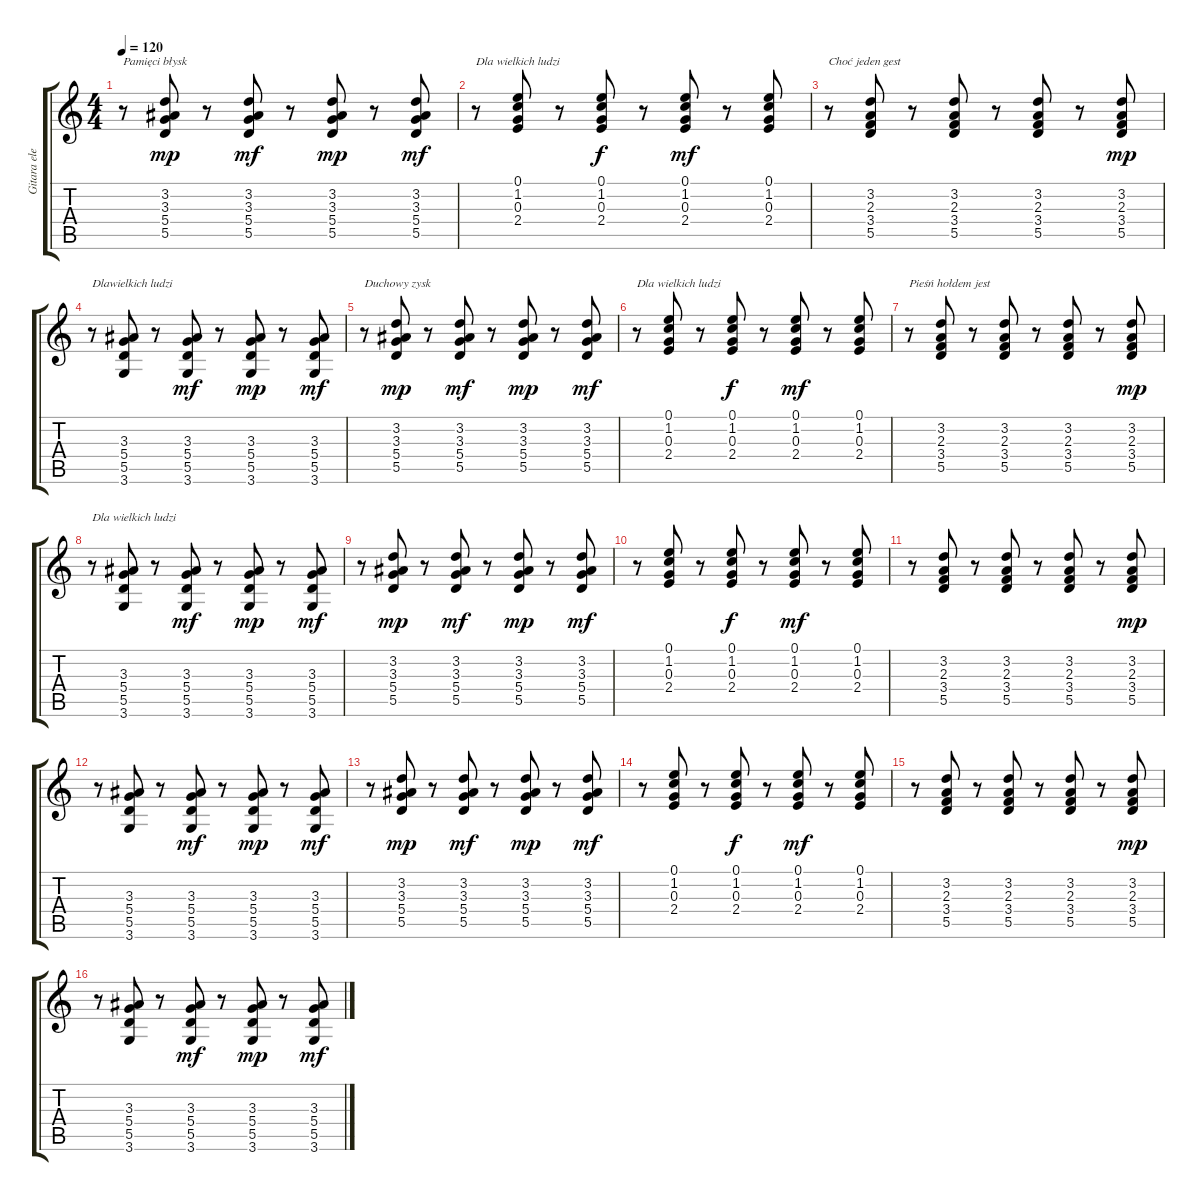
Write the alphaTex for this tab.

\track ("Gitara elektryczna" "Gitara ele") {instrument distortionguitar}
\staff {score tabs}
\tuning (E4 B3 G3 D3 A2 E2) {hide}
\ts (4 4)
\tempo 120
\clef g2
\ks c
r.8{txt "Pamięci błysk" dy mf} (3.2 3.3 5.4 5.5).8{dy mp} r.8 (3.2 3.3 5.4 5.5).8{dy mf} r.8 (3.2 3.3 5.4 5.5).8{dy mp} r.8 (3.2 3.3 5.4 5.5).8{dy mf} |
r.8{txt "Dla wielkich ludzi"} (0.1 1.2 0.3 2.4).8 r.8 (0.1 1.2 0.3 2.4).8{dy f} r.8 (0.1 1.2 0.3 2.4).8{dy mf} r.8 (0.1 1.2 0.3 2.4).8 |
r.8{txt "Choć jeden gest"} (3.2 2.3 3.4 5.5).8 r.8 (3.2 2.3 3.4 5.5).8 r.8 (3.2 2.3 3.4 5.5).8 r.8 (3.2 2.3 3.4 5.5).8{dy mp} |
r.8{txt "Dlawielkich ludzi"} (3.3 5.4 5.5 3.6).8 r.8 (3.3 5.4 5.5 3.6).8{dy mf} r.8 (3.3 5.4 5.5 3.6).8{dy mp} r.8 (3.3 5.4 5.5 3.6).8{dy mf} |
r.8{txt "Duchowy zysk"} (3.2 3.3 5.4 5.5).8{dy mp} r.8 (3.2 3.3 5.4 5.5).8{dy mf} r.8 (3.2 3.3 5.4 5.5).8{dy mp} r.8 (3.2 3.3 5.4 5.5).8{dy mf} |
r.8{txt "Dla wielkich ludzi"} (0.1 1.2 0.3 2.4).8 r.8 (0.1 1.2 0.3 2.4).8{dy f} r.8 (0.1 1.2 0.3 2.4).8{dy mf} r.8 (0.1 1.2 0.3 2.4).8 |
r.8{txt "Pieśń hołdem jest"} (3.2 2.3 3.4 5.5).8 r.8 (3.2 2.3 3.4 5.5).8 r.8 (3.2 2.3 3.4 5.5).8 r.8 (3.2 2.3 3.4 5.5).8{dy mp} |
r.8{txt "Dla wielkich ludzi"} (3.3 5.4 5.5 3.6).8 r.8 (3.3 5.4 5.5 3.6).8{dy mf} r.8 (3.3 5.4 5.5 3.6).8{dy mp} r.8 (3.3 5.4 5.5 3.6).8{dy mf} |
r.8 (3.2 3.3 5.4 5.5).8{dy mp} r.8 (3.2 3.3 5.4 5.5).8{dy mf} r.8 (3.2 3.3 5.4 5.5).8{dy mp} r.8 (3.2 3.3 5.4 5.5).8{dy mf} |
r.8 (0.1 1.2 0.3 2.4).8 r.8 (0.1 1.2 0.3 2.4).8{dy f} r.8 (0.1 1.2 0.3 2.4).8{dy mf} r.8 (0.1 1.2 0.3 2.4).8 |
r.8 (3.2 2.3 3.4 5.5).8 r.8 (3.2 2.3 3.4 5.5).8 r.8 (3.2 2.3 3.4 5.5).8 r.8 (3.2 2.3 3.4 5.5).8{dy mp} |
r.8 (3.3 5.4 5.5 3.6).8 r.8 (3.3 5.4 5.5 3.6).8{dy mf} r.8 (3.3 5.4 5.5 3.6).8{dy mp} r.8 (3.3 5.4 5.5 3.6).8{dy mf} |
r.8 (3.2 3.3 5.4 5.5).8{dy mp} r.8 (3.2 3.3 5.4 5.5).8{dy mf} r.8 (3.2 3.3 5.4 5.5).8{dy mp} r.8 (3.2 3.3 5.4 5.5).8{dy mf} |
r.8 (0.1 1.2 0.3 2.4).8 r.8 (0.1 1.2 0.3 2.4).8{dy f} r.8 (0.1 1.2 0.3 2.4).8{dy mf} r.8 (0.1 1.2 0.3 2.4).8 |
r.8 (3.2 2.3 3.4 5.5).8 r.8 (3.2 2.3 3.4 5.5).8 r.8 (3.2 2.3 3.4 5.5).8 r.8 (3.2 2.3 3.4 5.5).8{dy mp} |
r.8 (3.3 5.4 5.5 3.6).8 r.8 (3.3 5.4 5.5 3.6).8{dy mf} r.8 (3.3 5.4 5.5 3.6).8{dy mp} r.8 (3.3 5.4 5.5 3.6).8{dy mf}
